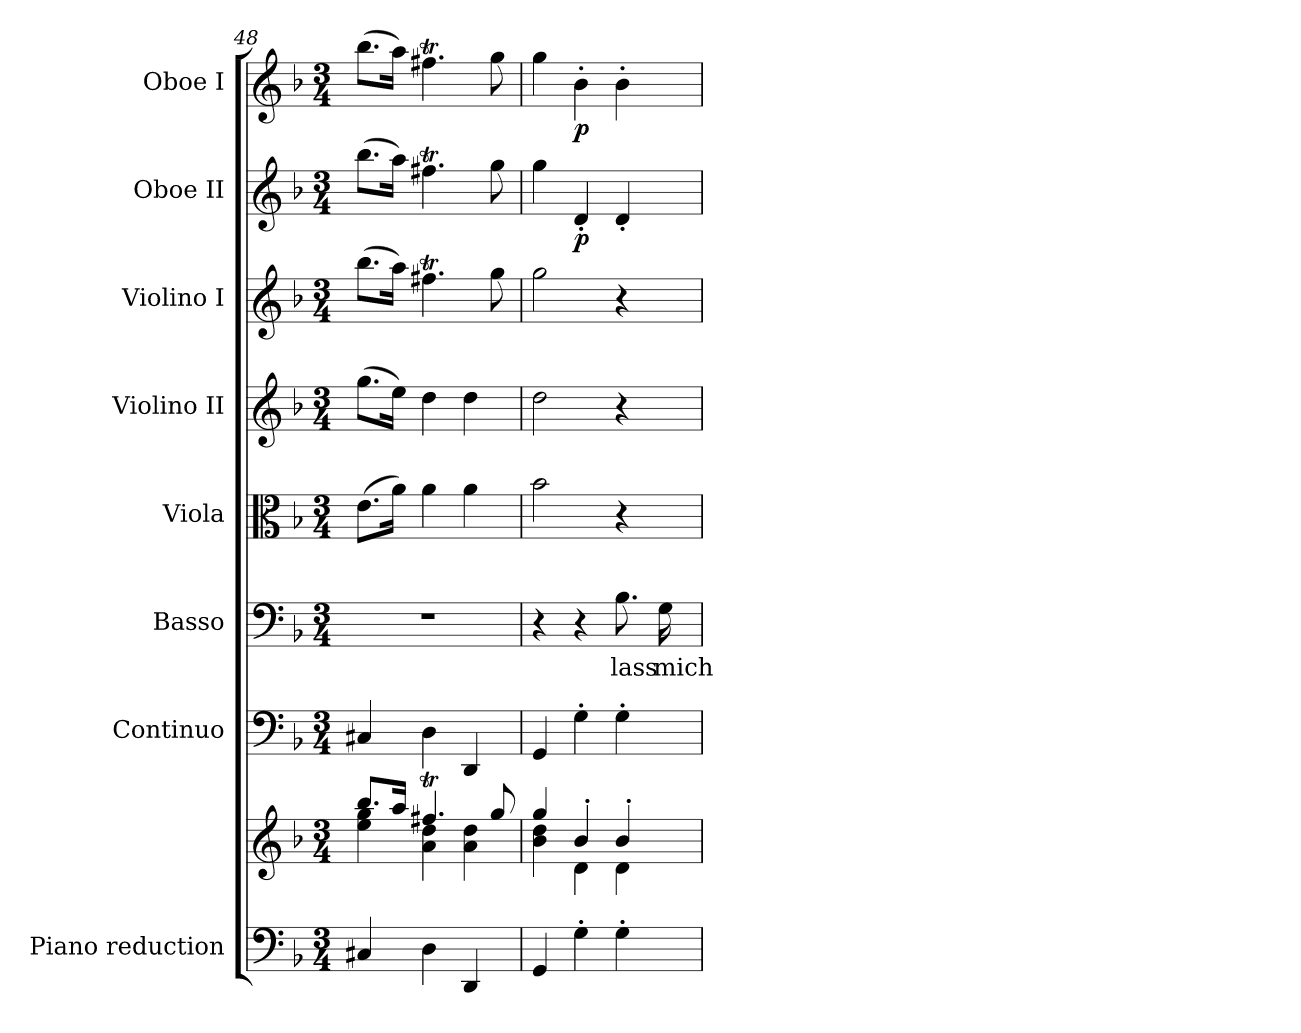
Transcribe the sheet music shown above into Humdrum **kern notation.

**kern	**kern	**kern	**kern	**text	**kern	**kern	**kern	**kern	**dynam	**kern	**dynam
*part8	*part8	*part7	*part6	*part6	*part5	*part4	*part3	*part2	*part2	*part1	*part1
*staff9	*staff8	*staff7	*staff6	*staff6	*staff5	*staff4	*staff3	*staff2	*staff2	*staff1	*staff1
*I"Piano reduction	*	*I"Continuo	*I"Basso	*	*I"Viola	*I"Violino II	*I"Violino I	*I"Oboe II	*	*I"Oboe I	*
*I'Pno	*	*	*	*	*	*	*	*I'Ob	*	*I'Ob	*
*clefF4	*clefG2	*clefF4	*clefF4	*	*clefC3	*clefG2	*clefG2	*clefG2	*	*clefG2	*
*k[b-]	*k[b-]	*k[b-]	*k[b-]	*	*k[b-]	*k[b-]	*k[b-]	*k[b-]	*	*k[b-]	*
*M3/4	*M3/4	*M3/4	*M3/4	*	*M3/4	*M3/4	*M3/4	*M3/4	*	*M3/4	*
=48	=48	=48	=48	=48	=48	=48	=48	=48	=48	=48	=48
*	*^	*	*	*	*	*	*	*	*	*	*
4C#X/	8.bb-/L	4ee\ 4gg\	4C#X/	2.r	.	(8.e\L	(8.gg\L	(8.bb-\L	(8.bb-\L	.	(8.bb-\L	.
.	16aa/Jk	.	.	.	.	16a\Jk)	16ee\Jk)	16aa\Jk)	16aa\Jk)	.	16aa\Jk)	.
4D\	4.ff#Xt/	4a\ 4dd\	4D\	.	.	4a\	4dd\	4.ff#Xt\	4.ff#Xt\	.	4.ff#Xt\	.
4DD/	.	4a\ 4dd\	4DD/	.	.	4a\	4dd\	.	.	.	.	.
.	8gg/	.	.	.	.	.	.	8gg\	8gg\	.	8gg\	.
!!LO:PB:g=z
=49	=49	=49	=49	=49	=49	=49	=49	=49	=49	=49	=49	=49
4GG/	4gg/	4b-\ 4dd\	4GG/	4r	.	2b-\	2dd\	2gg\	4gg\	.	4gg\	.
!	!	!	!	!	!	!	!	!	!	!LO:DY:b	!	!LO:DY:b
4G'\	4b-'/	4d\	4G'\	4r	.	.	.	.	4d'/	p	4b-'\	p
!	!	!	!	!	!LO:LY:b	!	!	!	!	!	!	!
4G'\	4b-'/	4d\	4G'\	8.B-\	lass	4r	4r	4r	4d'/	.	4b-'\	.
!	!	!	!	!	!LO:LY:b	!	!	!	!	!	!	!
.	.	.	.	16G\	mich	.	.	.	.	.	.	.
*	*v	*v	*	*	*	*	*	*	*	*	*	*
=	=	=	=	=	=	=	=	=	=	=	=
*-	*-	*-	*-	*-	*-	*-	*-	*-	*-	*-	*-
